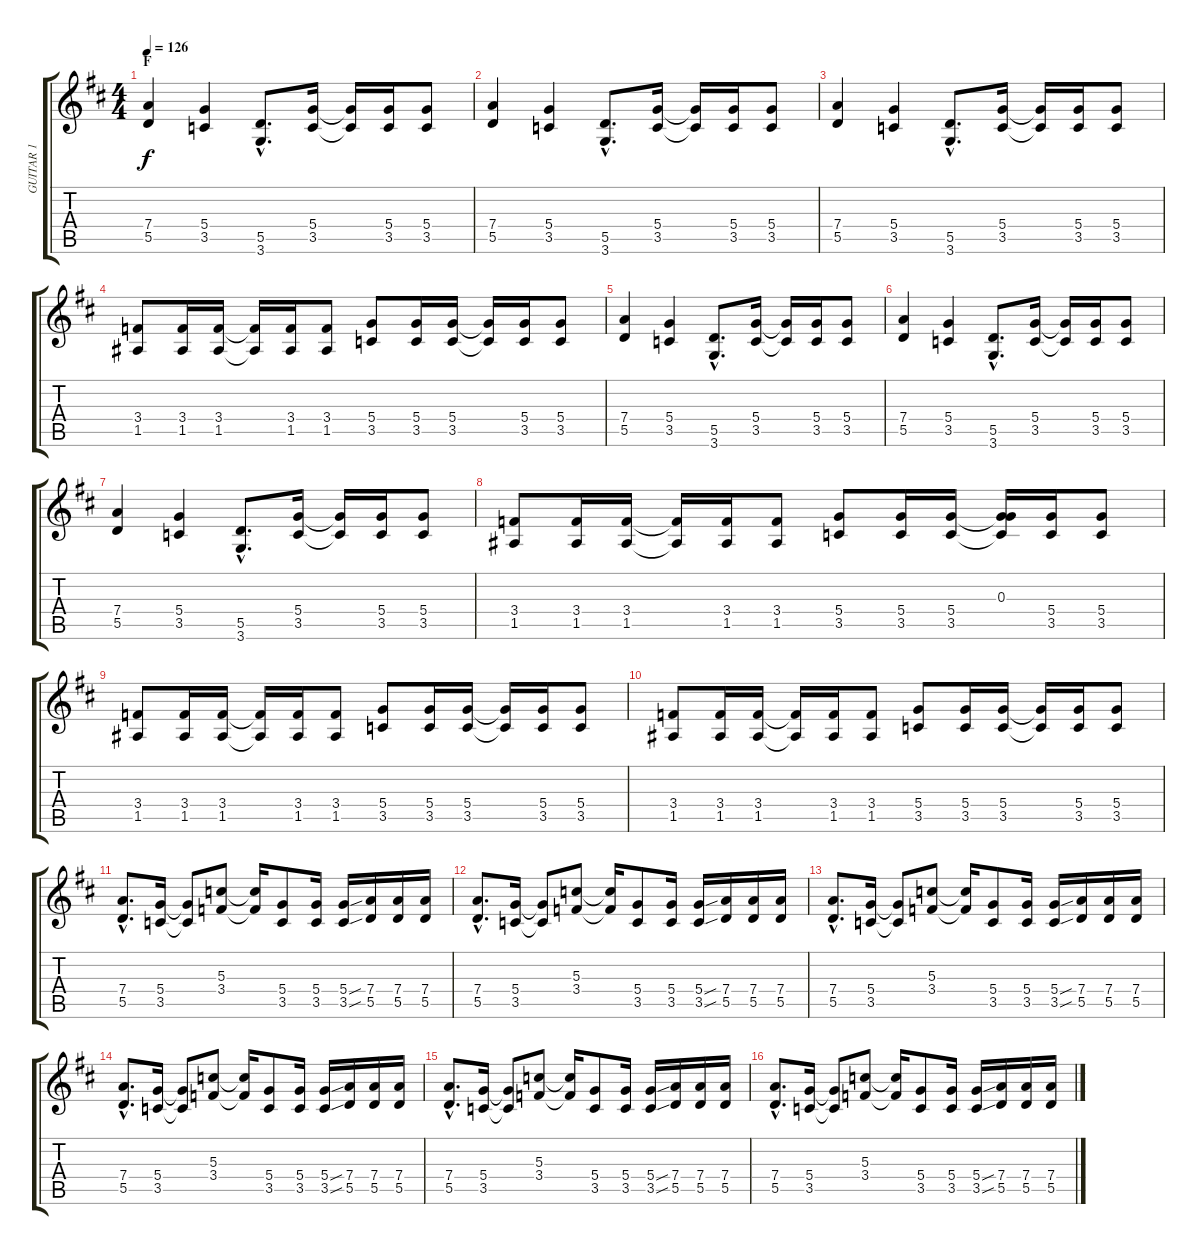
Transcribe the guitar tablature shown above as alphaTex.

\track ("GUITAR 1" "GUITAR 1") {instrument distortionguitar}
\staff {score tabs}
\tuning (E4 B3 G3 D3 A2 E2) {hide}
\ts (4 4)
\section ("" "F")
\tempo 126
\clef g2
\ks d
(7.4 5.5).4{dy f} (5.4 3.5).4 (5.5{hac} 3.6{hac}).8{d} (5.4 3.5).16 (5.4{t} 3.5{t}).16 (5.4 3.5).16 (5.4 3.5).8 |
(7.4 5.5).4 (5.4 3.5).4 (5.5{hac} 3.6{hac}).8{d} (5.4 3.5).16 (5.4{t} 3.5{t}).16 (5.4 3.5).16 (5.4 3.5).8 |
(7.4 5.5).4 (5.4 3.5).4 (5.5{hac} 3.6{hac}).8{d} (5.4 3.5).16 (5.4{t} 3.5{t}).16 (5.4 3.5).16 (5.4 3.5).8 |
(3.4 1.5).8 (3.4 1.5).16 (3.4 1.5).16 (3.4{t} 1.5{t}).16 (3.4 1.5).16 (3.4 1.5).8 (5.4 3.5).8 (5.4 3.5).16 (5.4 3.5).16 (5.4{t} 3.5{t}).16 (5.4 3.5).16 (5.4 3.5).8 |
(7.4 5.5).4 (5.4 3.5).4 (5.5{hac} 3.6{hac}).8{d} (5.4 3.5).16 (5.4{t} 3.5{t}).16 (5.4 3.5).16 (5.4 3.5).8 |
(7.4 5.5).4 (5.4 3.5).4 (5.5{hac} 3.6{hac}).8{d} (5.4 3.5).16 (5.4{t} 3.5{t}).16 (5.4 3.5).16 (5.4 3.5).8 |
(7.4 5.5).4 (5.4 3.5).4 (5.5{hac} 3.6{hac}).8{d} (5.4 3.5).16 (5.4{t} 3.5{t}).16 (5.4 3.5).16 (5.4 3.5).8 |
(3.4 1.5).8 (3.4 1.5).16 (3.4 1.5).16 (3.4{t} 1.5{t}).16 (3.4 1.5).16 (3.4 1.5).8 (5.4 3.5).8 (5.4 3.5).16 (5.4 3.5).16 (0.3 5.4{t} 3.5{t}).16 (5.4 3.5).16 (5.4 3.5).8 |
(3.4 1.5).8 (3.4 1.5).16 (3.4 1.5).16 (3.4{t} 1.5{t}).16 (3.4 1.5).16 (3.4 1.5).8 (5.4 3.5).8 (5.4 3.5).16 (5.4 3.5).16 (5.4{t} 3.5{t}).16 (5.4 3.5).16 (5.4 3.5).8 |
(3.4 1.5).8 (3.4 1.5).16 (3.4 1.5).16 (3.4{t} 1.5{t}).16 (3.4 1.5).16 (3.4 1.5).8 (5.4 3.5).8 (5.4 3.5).16 (5.4 3.5).16 (5.4{t} 3.5{t}).16 (5.4 3.5).16 (5.4 3.5).8 |
(7.4{hac} 5.5{hac}).8{d} (5.4 3.5).16 (5.4{t} 3.5{t}).8 (5.3 3.4).8 (5.3{t} 3.4{t}).16 (5.4 3.5).8 (5.4 3.5).16 (5.4{sou} 3.5{sou}).16 (7.4 5.5).16 (7.4 5.5).16 (7.4 5.5).16 |
(7.4{hac} 5.5{hac}).8{d} (5.4 3.5).16 (5.4{t} 3.5{t}).8 (5.3 3.4).8 (5.3{t} 3.4{t}).16 (5.4 3.5).8 (5.4 3.5).16 (5.4{sou} 3.5{sou}).16 (7.4 5.5).16 (7.4 5.5).16 (7.4 5.5).16 |
(7.4{hac} 5.5{hac}).8{d} (5.4 3.5).16 (5.4{t} 3.5{t}).8 (5.3 3.4).8 (5.3{t} 3.4{t}).16 (5.4 3.5).8 (5.4 3.5).16 (5.4{sou} 3.5{sou}).16 (7.4 5.5).16 (7.4 5.5).16 (7.4 5.5).16 |
(7.4{hac} 5.5{hac}).8{d} (5.4 3.5).16 (5.4{t} 3.5{t}).8 (5.3 3.4).8 (5.3{t} 3.4{t}).16 (5.4 3.5).8 (5.4 3.5).16 (5.4{sou} 3.5{sou}).16 (7.4 5.5).16 (7.4 5.5).16 (7.4 5.5).16 |
(7.4{hac} 5.5{hac}).8{d} (5.4 3.5).16 (5.4{t} 3.5{t}).8 (5.3 3.4).8 (5.3{t} 3.4{t}).16 (5.4 3.5).8 (5.4 3.5).16 (5.4{sou} 3.5{sou}).16 (7.4 5.5).16 (7.4 5.5).16 (7.4 5.5).16 |
(7.4{hac} 5.5{hac}).8{d} (5.4 3.5).16 (5.4{t} 3.5{t}).8 (5.3 3.4).8 (5.3{t} 3.4{t}).16 (5.4 3.5).8 (5.4 3.5).16 (5.4{sou} 3.5{sou}).16 (7.4 5.5).16 (7.4 5.5).16 (7.4 5.5).16
